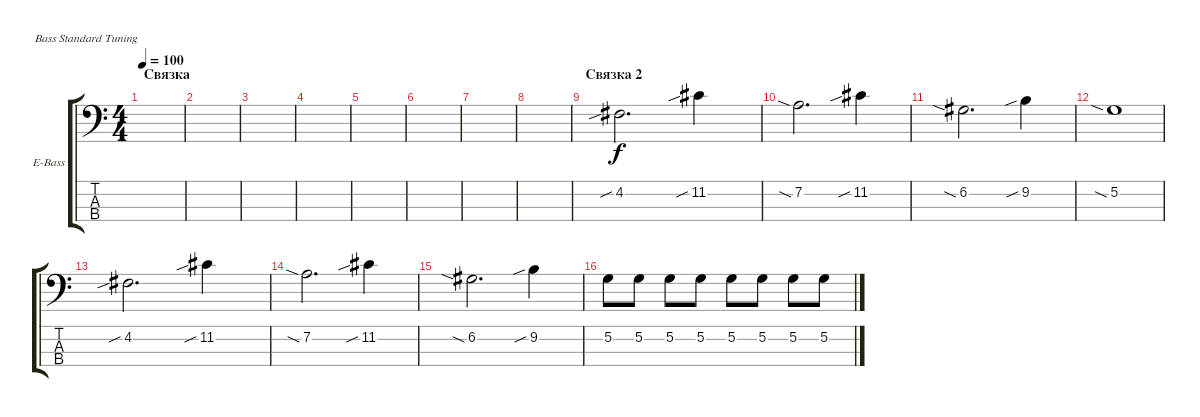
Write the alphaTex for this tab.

\defaultSystemsLayout 4
\bracketExtendMode groupsimilarinstruments
\firstSystemTrackNameOrientation horizontal
\otherSystemsTrackNameOrientation horizontal
\track ("Electric Bass" "E-Bass") {instrument electricbassfinger}
\staff {score tabs}
\tuning (G2 D2 A1 E1)
\ts (4 4)
\section ("" "Связка")
\tempo 100
\clef f4
\ks c
|
|
|
|
|
|
|
|
\section ("" "Связка 2")
4.2{sib}.2{d} 11.2{sib}.4 |
7.2{sia}.2{d} 11.2{sib}.4 |
6.2{sia}.2{d} 9.2{sib}.4 |
5.2{sia}.1 |
4.2{sib}.2{d} 11.2{sib}.4 |
7.2{sia}.2{d} 11.2{sib}.4 |
6.2{sia}.2{d} 9.2{sib}.4 |
5.2.8 5.2.8 5.2.8 5.2.8 5.2.8 5.2.8 5.2.8 5.2.8
